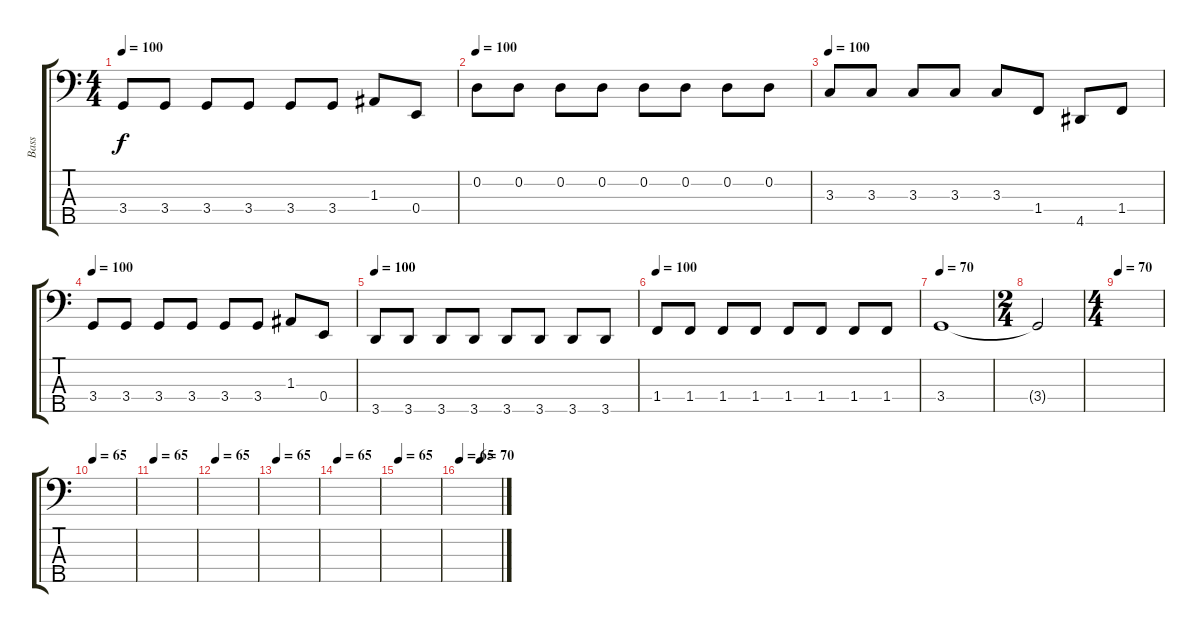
\track ("Bass" "Bass") {instrument electricbasspick}
\staff {score tabs}
\tuning (G2 D2 A1 E1 B0) {hide}
\ts (4 4)
\tempo 100
\clef f4
\ks c
3.4.8{dy f} 3.4.8 3.4.8 3.4.8 3.4.8 3.4.8 1.3.8 0.4.8 |
\tempo 100
0.2.8 0.2.8 0.2.8 0.2.8 0.2.8 0.2.8 0.2.8 0.2.8 |
\tempo 100
3.3.8 3.3.8 3.3.8 3.3.8 3.3.8 1.4.8 4.5.8 1.4.8 |
\tempo 100
3.4.8 3.4.8 3.4.8 3.4.8 3.4.8 3.4.8 1.3.8 0.4.8 |
\tempo 100
3.5.8 3.5.8 3.5.8 3.5.8 3.5.8 3.5.8 3.5.8 3.5.8 |
\tempo 100
1.4.8 1.4.8 1.4.8 1.4.8 1.4.8 1.4.8 1.4.8 1.4.8 |
\tempo 70
3.4.1 |
\ts (2 4)
3.4{t}.2 |
\ts (4 4)
\tempo 70
|
\tempo 65
|
\tempo 65
|
\tempo 65
|
\tempo 65
|
\tempo 65
|
\tempo 65
|
\tempo 65
\tempo (70 0.5)
